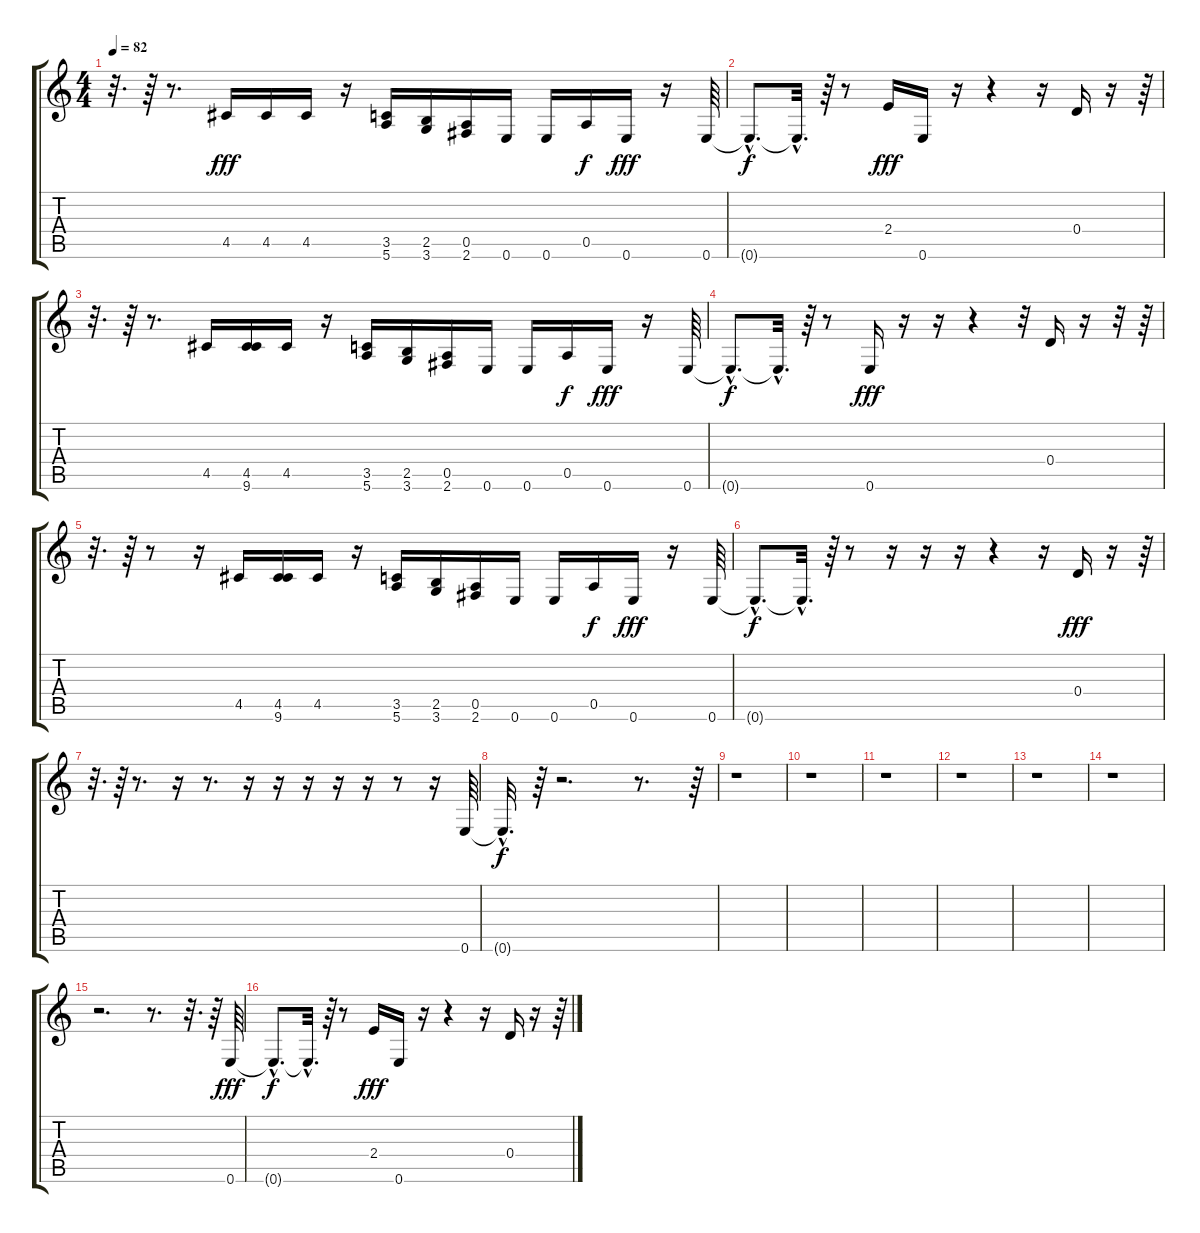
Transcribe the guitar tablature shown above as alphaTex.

\track "" {instrument synthbass1}
\staff {score tabs}
\tuning (E4 B3 G3 D3 A2 E2) {hide}
\ts (4 4)
\tempo 82
\clef g2
\ks c
r.32{d dy fff} r.64 r.8{d} 4.5.16 4.5.16 4.5.16 r.16 (3.5 5.6).16 (2.5 3.6).16 (0.5 2.6).16 0.6.16 0.6.16 0.5.16{dy f} 0.6.16{dy fff} r.16 0.6.64 |
0.6{hac t}.8{d dy f} 0.6{hac t}.32{d} r.64 r.8 2.4.16{dy fff} 0.6.16 r.16 r.4 r.16 0.4.16 r.16 r.64 |
r.32{d} r.64 r.8{d} 4.5.16 (4.5 9.6).16 4.5.16 r.16 (3.5 5.6).16 (2.5 3.6).16 (0.5 2.6).16 0.6.16 0.6.16 0.5.16{dy f} 0.6.16{dy fff} r.16 0.6.64 |
0.6{hac t}.8{d dy f} 0.6{hac t}.32{d} r.64 r.8 0.6.16{dy fff} r.16 r.16 r.4 r.32 0.4.16 r.16 r.32 r.64 |
r.32{d} r.64 r.8 r.16 4.5.16 (4.5 9.6).16 4.5.16 r.16 (3.5 5.6).16 (2.5 3.6).16 (0.5 2.6).16 0.6.16 0.6.16 0.5.16{dy f} 0.6.16{dy fff} r.16 0.6.64 |
0.6{hac t}.8{d dy f} 0.6{hac t}.32{d} r.64 r.8 r.16 r.16 r.16 r.4 r.16 0.4.16{dy fff} r.16 r.64 |
r.32{d} r.64 r.8{d} r.16 r.8{d} r.16 r.16 r.16 r.16 r.16 r.8 r.16 0.6.64 |
0.6{hac t}.32{d dy f} r.64 r.2{d} r.8{d} r.64 |
r.1 |
r.1 |
r.1 |
r.1 |
r.1 |
r.1 |
r.2{d} r.8{d} r.32{d} r.64 0.6.64{dy fff instrument slapbass2} |
0.6{hac t}.8{d dy f} 0.6{hac t}.32{d} r.64 r.8 2.4.16{dy fff} 0.6.16 r.16 r.4 r.16 0.4.16 r.16 r.64
